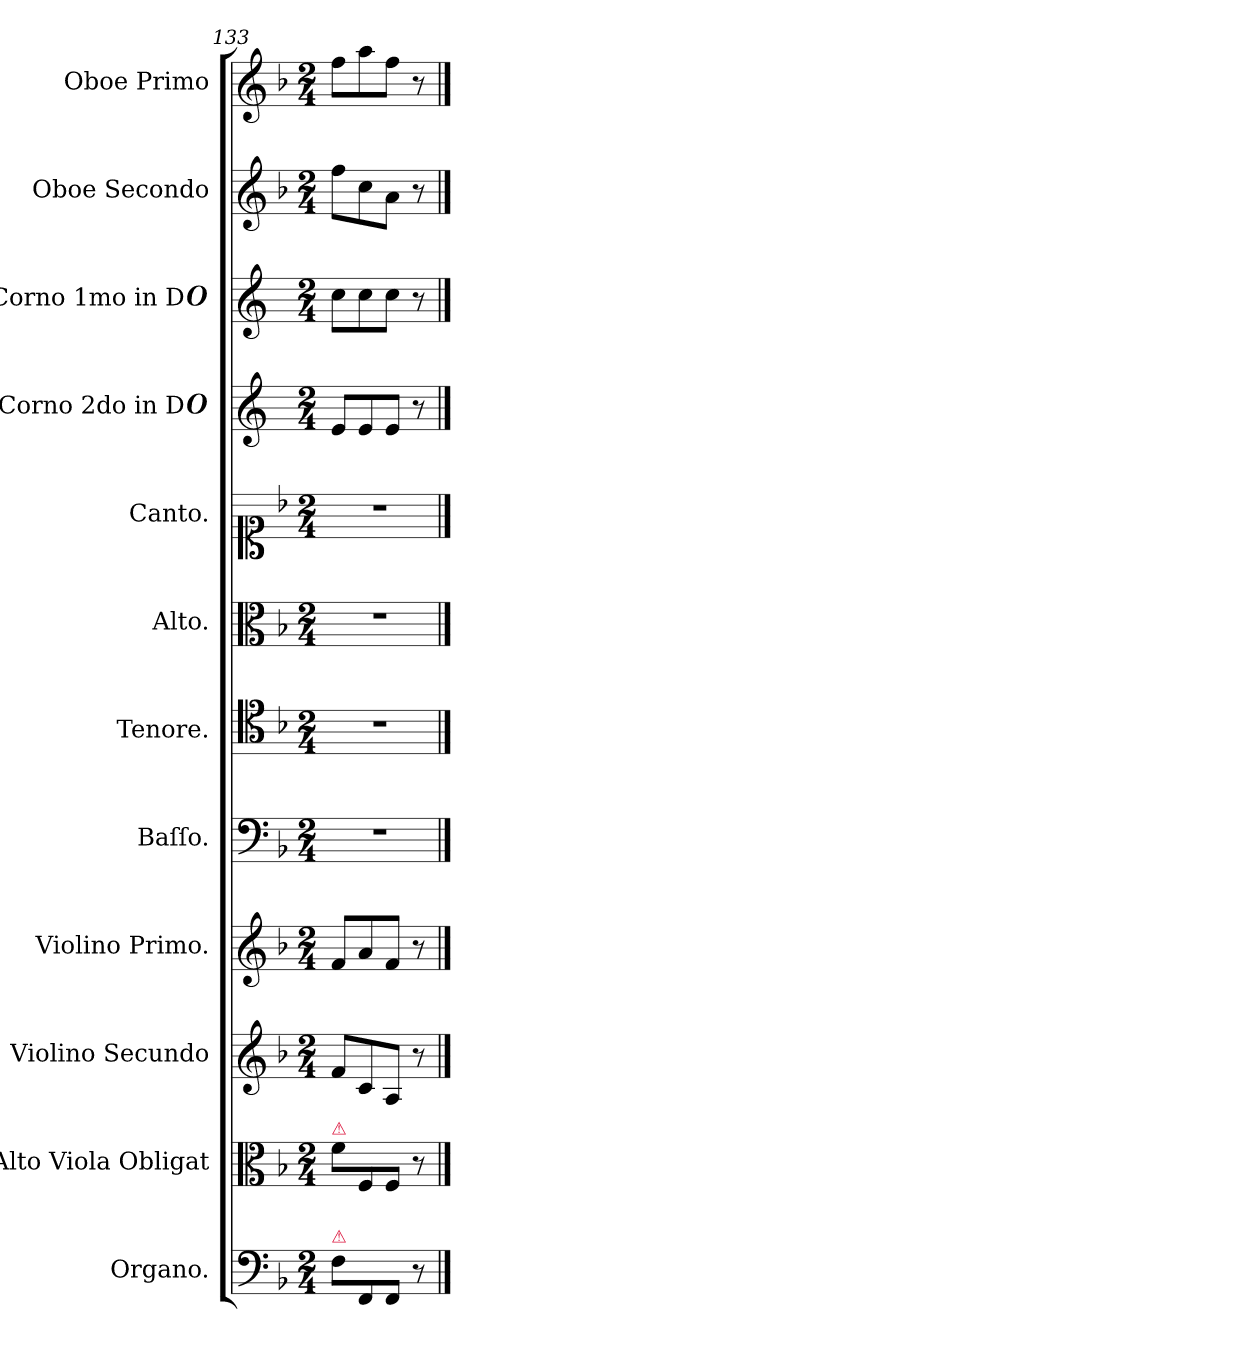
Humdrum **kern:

**kern	**kern	**kern	**kern	**kern	**kern	**kern	**kern	**kern	**kern	**kern	**kern
*part12	*part11	*part10	*part9	*part8	*part7	*part6	*part5	*part4	*part3	*part2	*part1
*staff12	*staff11	*staff10	*staff9	*staff8	*staff7	*staff6	*staff5	*staff4	*staff3	*staff2	*staff1
*I"Organo.	*I"Alto Viola Obligat	*I"Violino Secundo	*I"Violino Primo.	*I"Baſſo.	*I"Tenore.	*I"Alto.	*I"Canto.	*I"Corno 2do in D#	*I"Corno 1mo in D#	*I"Oboe Secondo	*I"Oboe Primo
*I'org	*I'vla	*I'vl 2	*I'vl 1	*I'B	*I'T	*I'A	*	*I'cor 2 in D#	*I'cor 1 in D#	*I'ob 2	*I'ob 1
*clefF4	*clefC3	*clefG2	*clefG2	*clefF4	*clefC4	*clefC3	*clefC1	*clefG2	*clefG2	*clefG2	*clefG2
*	*	*	*	*	*	*	*	*ITrd4c7	*ITrd4c7	*	*
*k[b-]	*k[b-]	*k[b-]	*k[b-]	*k[b-]	*k[b-]	*k[b-]	*k[b-]	*k[b-]	*k[b-]	*k[b-]	*k[b-]
*F:	*F:	*F:	*F:	*F:	*F:	*F:	*F:	*F:	*F:	*F:	*F:
*M2/4	*M2/4	*M2/4	*M2/4	*M2/4	*M2/4	*M2/4	*M2/4	*M2/4	*M2/4	*M2/4	*M2/4
=133	=133	=133	=133	=133	=133	=133	=133	=133	=133	=133	=133
!	!LO:TX:a:color=crimson:t=⚠	!	!	!	!	!	!	!	!	!	!
!LO:TX:a:color=crimson:t=⚠	!	!	!	!	!	!	!	!	!	!	!
8F\L	8f\L	8f/L	8f/L	2r	2r	2r	2r	8A/L	8f\L	8ff\L	8ff\L
8FF/	8F/	8c/	8a/	.	.	.	.	8A/	8f\	8cc\	8aa\
8FF/J	8F/J	8A/J	8f/J	.	.	.	.	8A/J	8f\J	8a\J	8ff\J
8r	8r	8r	8r	.	.	.	.	8r	8r	8r	8r
==	==	==	==	==	==	==	==	==	==	==	==
*-	*-	*-	*-	*-	*-	*-	*-	*-	*-	*-	*-
